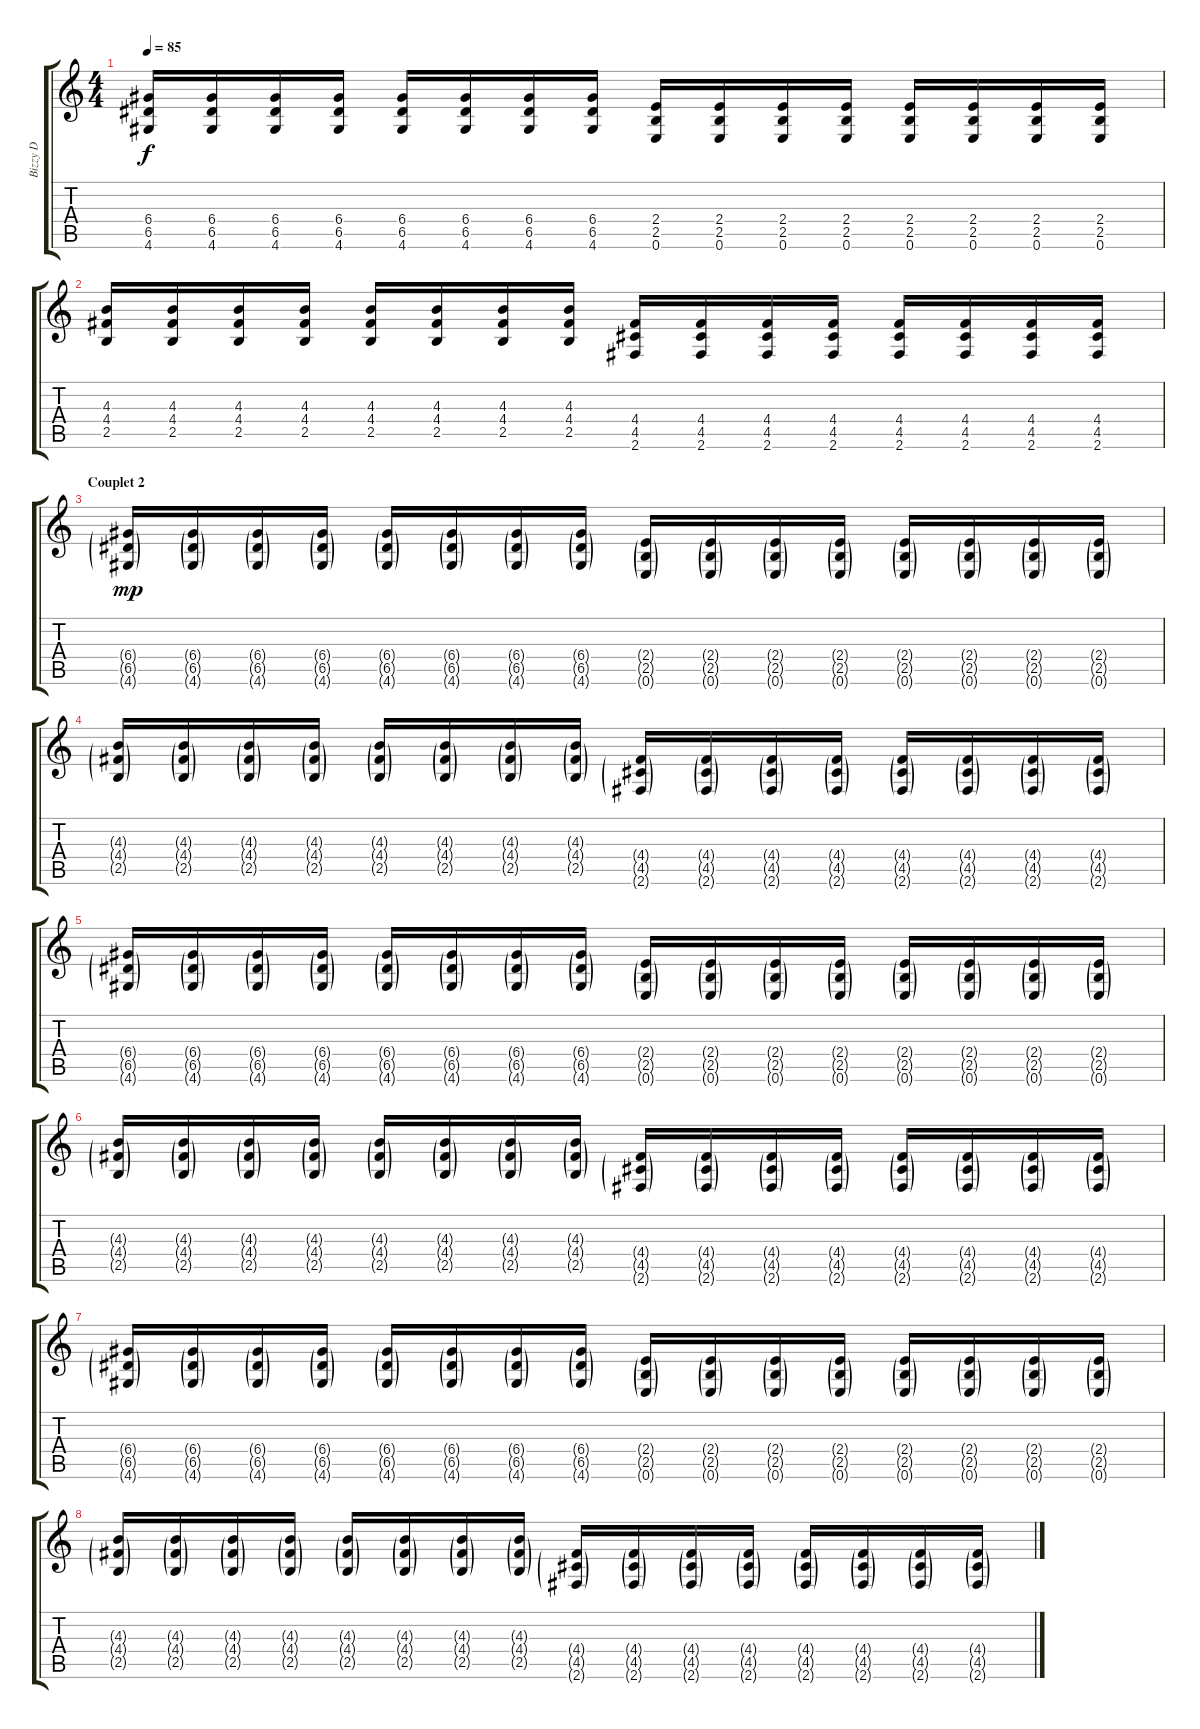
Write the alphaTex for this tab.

\track ("Bizzy D" "Bizzy D") {instrument distortionguitar}
\staff {score tabs}
\tuning (E4 B3 G3 D3 A2 E2) {hide}
\ts (4 4)
\tempo 85
\clef g2
\ks c
(6.4 6.5 4.6).16{dy f} (6.4 6.5 4.6).16 (6.4 6.5 4.6).16 (6.4 6.5 4.6).16 (6.4 6.5 4.6).16 (6.4 6.5 4.6).16 (6.4 6.5 4.6).16 (6.4 6.5 4.6).16 (2.4 2.5 0.6).16 (2.4 2.5 0.6).16 (2.4 2.5 0.6).16 (2.4 2.5 0.6).16 (2.4 2.5 0.6).16 (2.4 2.5 0.6).16 (2.4 2.5 0.6).16 (2.4 2.5 0.6).16 |
(4.3 4.4 2.5).16 (4.3 4.4 2.5).16 (4.3 4.4 2.5).16 (4.3 4.4 2.5).16 (4.3 4.4 2.5).16 (4.3 4.4 2.5).16 (4.3 4.4 2.5).16 (4.3 4.4 2.5).16 (4.4 4.5 2.6).16 (4.4 4.5 2.6).16 (4.4 4.5 2.6).16 (4.4 4.5 2.6).16 (4.4 4.5 2.6).16 (4.4 4.5 2.6).16 (4.4 4.5 2.6).16 (4.4 4.5 2.6).16 |
\section ("" "Couplet 2")
(6.4{g} 6.5{g} 4.6{g}).16{dy mp} (6.4{g} 6.5{g} 4.6{g}).16 (6.4{g} 6.5{g} 4.6{g}).16 (6.4{g} 6.5{g} 4.6{g}).16 (6.4{g} 6.5{g} 4.6{g}).16 (6.4{g} 6.5{g} 4.6{g}).16 (6.4{g} 6.5{g} 4.6{g}).16 (6.4{g} 6.5{g} 4.6{g}).16 (2.4{g} 2.5{g} 0.6{g}).16 (2.4{g} 2.5{g} 0.6{g}).16 (2.4{g} 2.5{g} 0.6{g}).16 (2.4{g} 2.5{g} 0.6{g}).16 (2.4{g} 2.5{g} 0.6{g}).16 (2.4{g} 2.5{g} 0.6{g}).16 (2.4{g} 2.5{g} 0.6{g}).16 (2.4{g} 2.5{g} 0.6{g}).16 |
(4.3{g} 4.4{g} 2.5{g}).16 (4.3{g} 4.4{g} 2.5{g}).16 (4.3{g} 4.4{g} 2.5{g}).16 (4.3{g} 4.4{g} 2.5{g}).16 (4.3{g} 4.4{g} 2.5{g}).16 (4.3{g} 4.4{g} 2.5{g}).16 (4.3{g} 4.4{g} 2.5{g}).16 (4.3{g} 4.4{g} 2.5{g}).16 (4.4{g} 4.5{g} 2.6{g}).16 (4.4{g} 4.5{g} 2.6{g}).16 (4.4{g} 4.5{g} 2.6{g}).16 (4.4{g} 4.5{g} 2.6{g}).16 (4.4{g} 4.5{g} 2.6{g}).16 (4.4{g} 4.5{g} 2.6{g}).16 (4.4{g} 4.5{g} 2.6{g}).16 (4.4{g} 4.5{g} 2.6{g}).16 |
(6.4{g} 6.5{g} 4.6{g}).16 (6.4{g} 6.5{g} 4.6{g}).16 (6.4{g} 6.5{g} 4.6{g}).16 (6.4{g} 6.5{g} 4.6{g}).16 (6.4{g} 6.5{g} 4.6{g}).16 (6.4{g} 6.5{g} 4.6{g}).16 (6.4{g} 6.5{g} 4.6{g}).16 (6.4{g} 6.5{g} 4.6{g}).16 (2.4{g} 2.5{g} 0.6{g}).16 (2.4{g} 2.5{g} 0.6{g}).16 (2.4{g} 2.5{g} 0.6{g}).16 (2.4{g} 2.5{g} 0.6{g}).16 (2.4{g} 2.5{g} 0.6{g}).16 (2.4{g} 2.5{g} 0.6{g}).16 (2.4{g} 2.5{g} 0.6{g}).16 (2.4{g} 2.5{g} 0.6{g}).16 |
(4.3{g} 4.4{g} 2.5{g}).16 (4.3{g} 4.4{g} 2.5{g}).16 (4.3{g} 4.4{g} 2.5{g}).16 (4.3{g} 4.4{g} 2.5{g}).16 (4.3{g} 4.4{g} 2.5{g}).16 (4.3{g} 4.4{g} 2.5{g}).16 (4.3{g} 4.4{g} 2.5{g}).16 (4.3{g} 4.4{g} 2.5{g}).16 (4.4{g} 4.5{g} 2.6{g}).16 (4.4{g} 4.5{g} 2.6{g}).16 (4.4{g} 4.5{g} 2.6{g}).16 (4.4{g} 4.5{g} 2.6{g}).16 (4.4{g} 4.5{g} 2.6{g}).16 (4.4{g} 4.5{g} 2.6{g}).16 (4.4{g} 4.5{g} 2.6{g}).16 (4.4{g} 4.5{g} 2.6{g}).16 |
(6.4{g} 6.5{g} 4.6{g}).16 (6.4{g} 6.5{g} 4.6{g}).16 (6.4{g} 6.5{g} 4.6{g}).16 (6.4{g} 6.5{g} 4.6{g}).16 (6.4{g} 6.5{g} 4.6{g}).16 (6.4{g} 6.5{g} 4.6{g}).16 (6.4{g} 6.5{g} 4.6{g}).16 (6.4{g} 6.5{g} 4.6{g}).16 (2.4{g} 2.5{g} 0.6{g}).16 (2.4{g} 2.5{g} 0.6{g}).16 (2.4{g} 2.5{g} 0.6{g}).16 (2.4{g} 2.5{g} 0.6{g}).16 (2.4{g} 2.5{g} 0.6{g}).16 (2.4{g} 2.5{g} 0.6{g}).16 (2.4{g} 2.5{g} 0.6{g}).16 (2.4{g} 2.5{g} 0.6{g}).16 |
(4.3{g} 4.4{g} 2.5{g}).16 (4.3{g} 4.4{g} 2.5{g}).16 (4.3{g} 4.4{g} 2.5{g}).16 (4.3{g} 4.4{g} 2.5{g}).16 (4.3{g} 4.4{g} 2.5{g}).16 (4.3{g} 4.4{g} 2.5{g}).16 (4.3{g} 4.4{g} 2.5{g}).16 (4.3{g} 4.4{g} 2.5{g}).16 (4.4{g} 4.5{g} 2.6{g}).16 (4.4{g} 4.5{g} 2.6{g}).16 (4.4{g} 4.5{g} 2.6{g}).16 (4.4{g} 4.5{g} 2.6{g}).16 (4.4{g} 4.5{g} 2.6{g}).16 (4.4{g} 4.5{g} 2.6{g}).16 (4.4{g} 4.5{g} 2.6{g}).16 (4.4{g} 4.5{g} 2.6{g}).16
